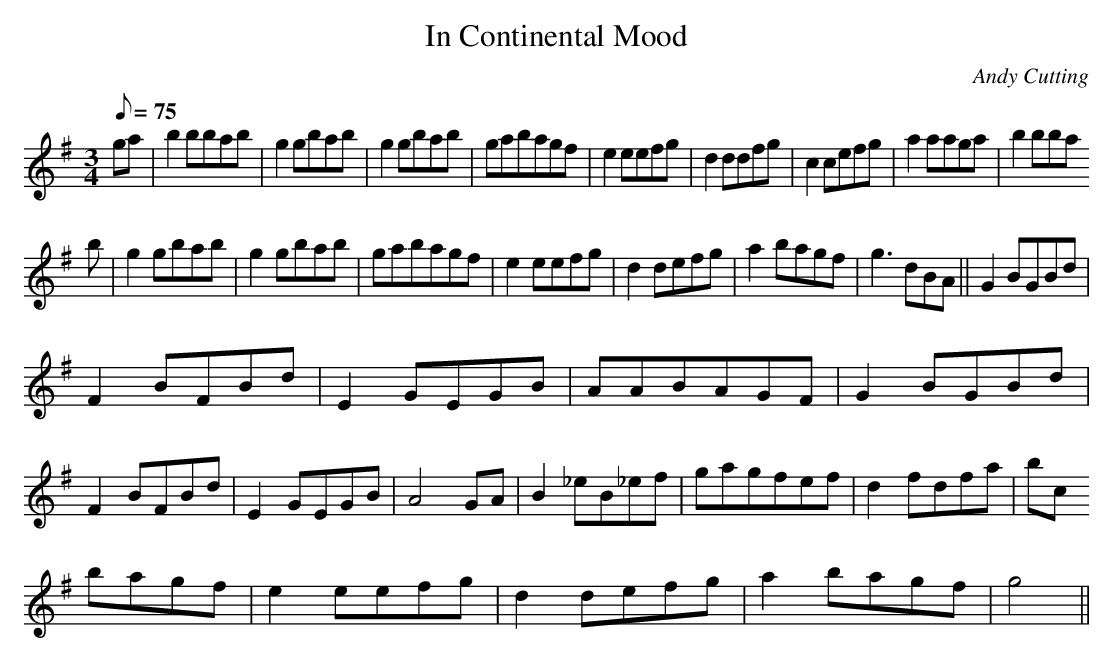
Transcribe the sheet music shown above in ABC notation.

X:1
T:In Continental Mood
M:3/4
L:1/8
Q:75
C:Andy Cutting
W:
K:G
ga|b2 bbab|g2 gbab|g2 gbab|gabagf|e2 eefg|d2 ddfg|c2 cefg|a2 aaga|b2 bba
b|g2 gbab|g2 gbab|gabagf|e2 eefg|d2 defg|a2 bagf|g3dBA||G2BGBd|
F2BFBd|E2GEGB|AABAGF|G2BGBd|F2BFBd|E2GEGB|A4GA|B2_eB_ef|gagfef|d2fdfa|bc
'
bagf|e2eefg|d2defg|a2bagf|g4||
